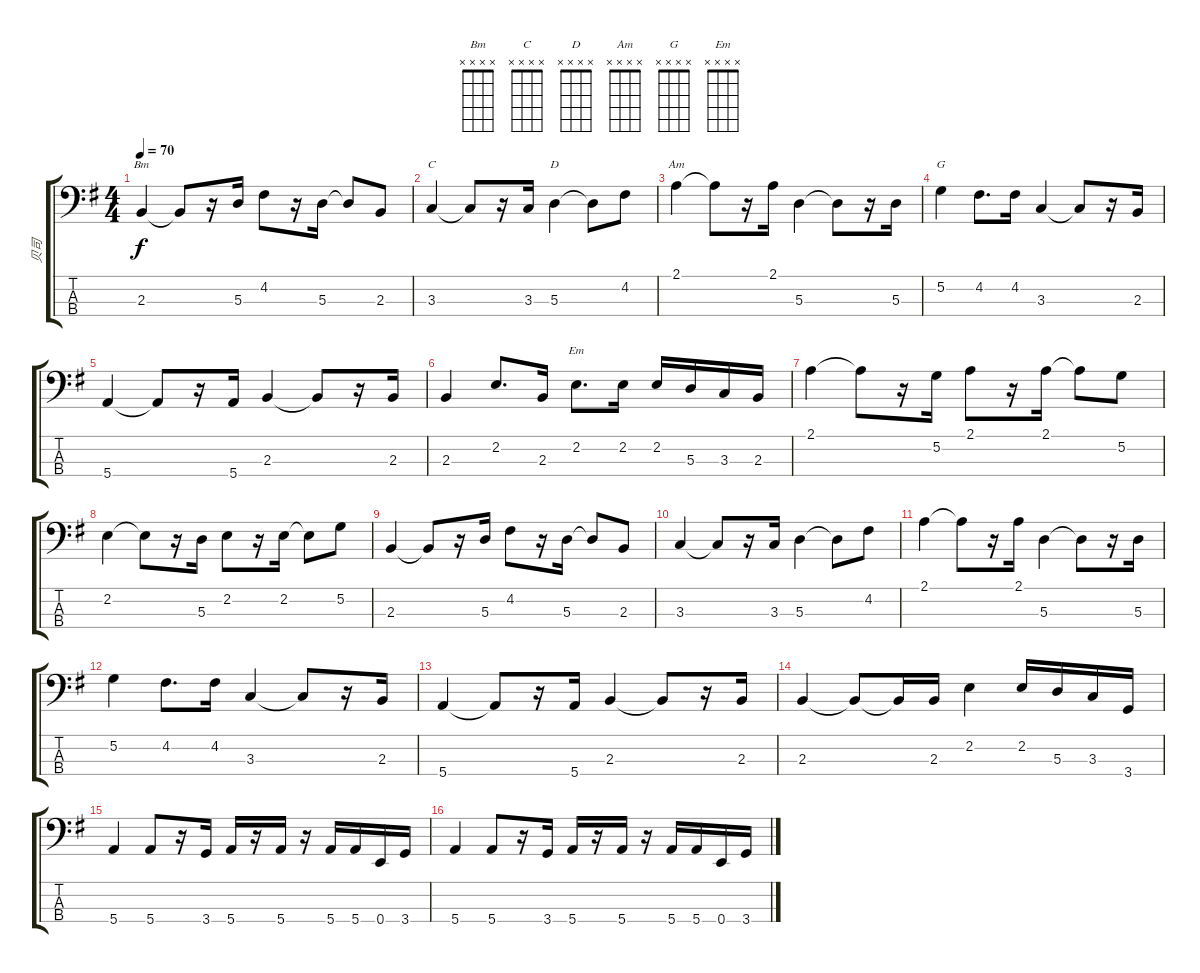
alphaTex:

\track ("贝司" "贝司") {instrument electricbassfinger}
\staff {score tabs}
\tuning (G2 D2 A1 E1) {hide}
\chord ("Bm" x x x x)
\chord ("C" x x x x)
\chord ("D" x x x x)
\chord ("Am" x x x x)
\chord ("G" x x x x)
\chord ("Em" x x x x)
\ts (4 4)
\tempo 70
\clef f4
\ks g
2.3.4{ch "Bm" dy f} 2.3{t}.8 r.16 5.3.16 4.2.8 r.16 5.3.16 5.3{t}.8 2.3.8 |
3.3.4{ch "C"} 3.3{t}.8 r.16 3.3.16 5.3.4{ch "D"} 5.3{t}.8 4.2.8 |
2.1.4{ch "Am"} 2.1{t}.8 r.16 2.1.16 5.3.4 5.3{t}.8 r.16 5.3.16 |
5.2.4{ch "G"} 4.2.8{d} 4.2.16 3.3.4 3.3{t}.8 r.16 2.3.16 |
5.4.4 5.4{t}.8 r.16 5.4.16 2.3.4 2.3{t}.8 r.16 2.3.16 |
2.3.4 2.2.8{d} 2.3.16 2.2.8{d ch "Em"} 2.2.16 2.2.16 5.3.16 3.3.16 2.3.16 |
2.1.4 2.1{t}.8 r.16 5.2.16 2.1.8 r.16 2.1.16 2.1{t}.8 5.2.8 |
2.2.4 2.2{t}.8 r.16 5.3.16 2.2.8 r.16 2.2.16 2.2{t}.8 5.2.8 |
2.3.4 2.3{t}.8 r.16 5.3.16 4.2.8 r.16 5.3.16 5.3{t}.8 2.3.8 |
3.3.4 3.3{t}.8 r.16 3.3.16 5.3.4 5.3{t}.8 4.2.8 |
2.1.4 2.1{t}.8 r.16 2.1.16 5.3.4 5.3{t}.8 r.16 5.3.16 |
5.2.4 4.2.8{d} 4.2.16 3.3.4 3.3{t}.8 r.16 2.3.16 |
5.4.4 5.4{t}.8 r.16 5.4.16 2.3.4 2.3{t}.8 r.16 2.3.16 |
2.3.4 2.3{t}.8 2.3{t}.16 2.3.16 2.2.4 2.2.16 5.3.16 3.3.16 3.4.16 |
5.4.4 5.4.8 r.16 3.4.16 5.4.16 r.16 5.4.16 r.16 5.4.16 5.4.16 0.4.16 3.4.16 |
5.4.4 5.4.8 r.16 3.4.16 5.4.16 r.16 5.4.16 r.16 5.4.16 5.4.16 0.4.16 3.4.16
